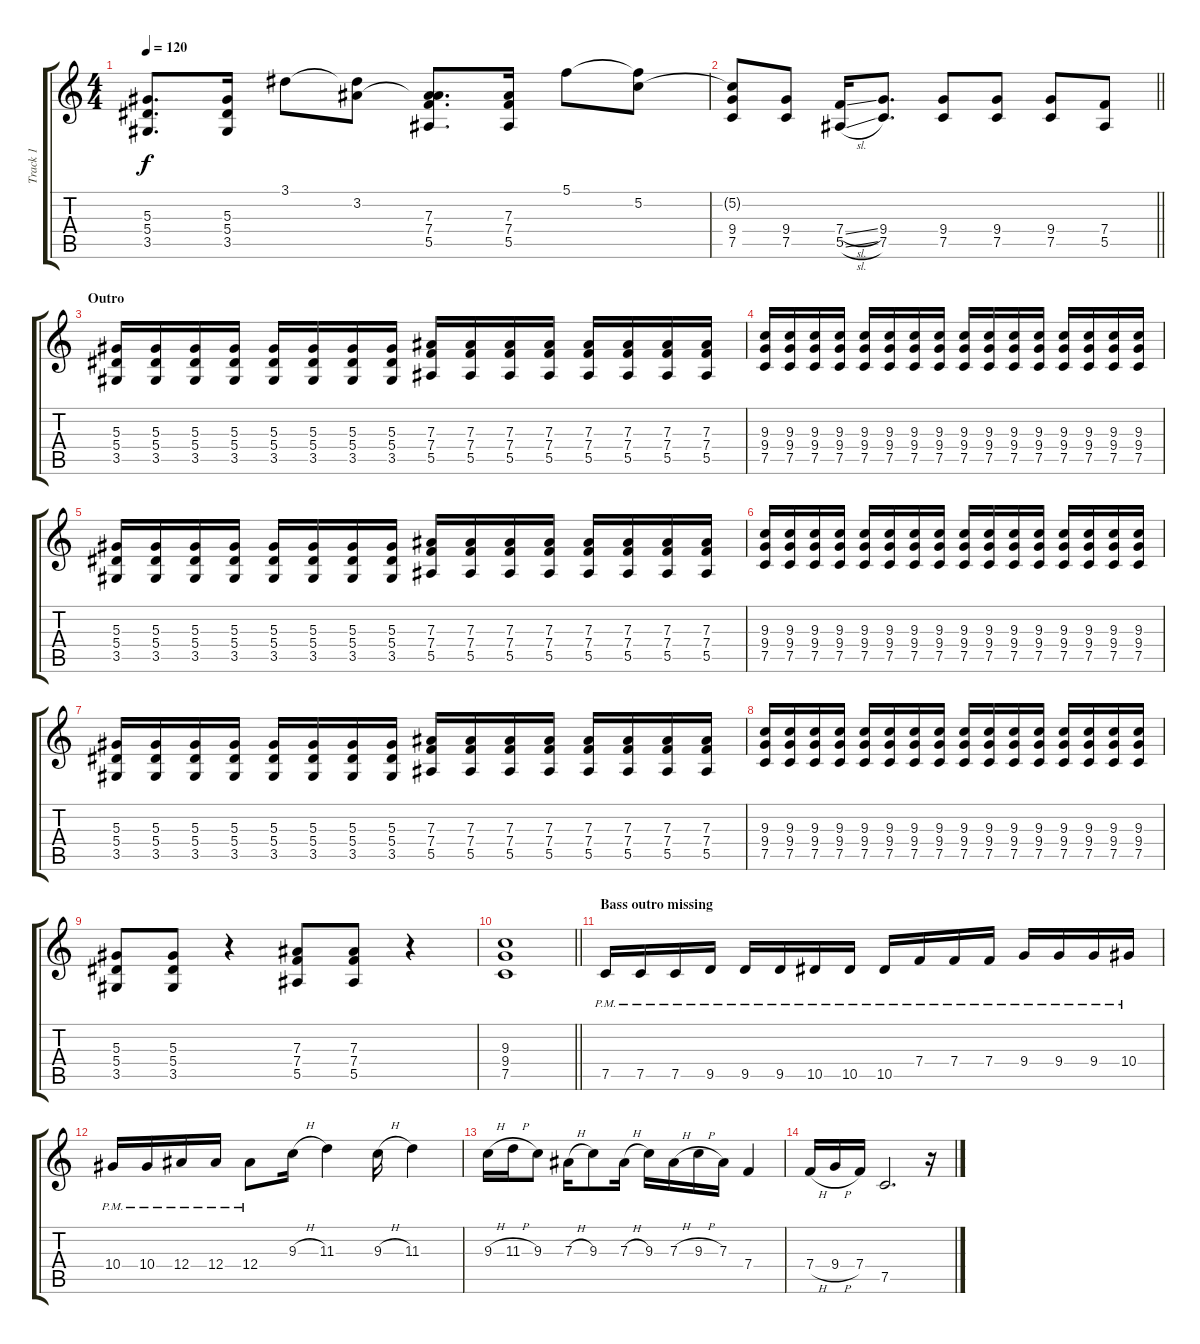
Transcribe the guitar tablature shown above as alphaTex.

\track ("Track 1" "Track 1") {instrument distortionguitar}
\staff {score tabs}
\tuning (C4 G3 Eb3 Bb2 F2 C2) {hide}
\ts (4 4)
\tempo 120
\clef g2
\ks c
(5.3 5.4 3.5).8{d dy f} (5.3 5.4 3.5).16 3.1.8 (3.1{t} 3.2).8 (3.2{t} 7.3 7.4 5.5).8{d} (7.3 7.4 5.5).16 5.1.8 (5.1{t} 5.2).8 |
\barLineRight lightlight
(5.2{t} 9.4 7.5).8 (9.4 7.5).8 (7.4{sl} 5.5{sl}).16 (9.4 7.5).8{d} (9.4 7.5).8 (9.4 7.5).8 (9.4 7.5).8 (7.4 5.5).8 |
\section ("" "Outro")
(5.3 5.4 3.5).16 (5.3 5.4 3.5).16 (5.3 5.4 3.5).16 (5.3 5.4 3.5).16 (5.3 5.4 3.5).16 (5.3 5.4 3.5).16 (5.3 5.4 3.5).16 (5.3 5.4 3.5).16 (7.3 7.4 5.5).16 (7.3 7.4 5.5).16 (7.3 7.4 5.5).16 (7.3 7.4 5.5).16 (7.3 7.4 5.5).16 (7.3 7.4 5.5).16 (7.3 7.4 5.5).16 (7.3 7.4 5.5).16 |
(9.3 9.4 7.5).16 (9.3 9.4 7.5).16 (9.3 9.4 7.5).16 (9.3 9.4 7.5).16 (9.3 9.4 7.5).16 (9.3 9.4 7.5).16 (9.3 9.4 7.5).16 (9.3 9.4 7.5).16 (9.3 9.4 7.5).16 (9.3 9.4 7.5).16 (9.3 9.4 7.5).16 (9.3 9.4 7.5).16 (9.3 9.4 7.5).16 (9.3 9.4 7.5).16 (9.3 9.4 7.5).16 (9.3 9.4 7.5).16 |
(5.3 5.4 3.5).16 (5.3 5.4 3.5).16 (5.3 5.4 3.5).16 (5.3 5.4 3.5).16 (5.3 5.4 3.5).16 (5.3 5.4 3.5).16 (5.3 5.4 3.5).16 (5.3 5.4 3.5).16 (7.3 7.4 5.5).16 (7.3 7.4 5.5).16 (7.3 7.4 5.5).16 (7.3 7.4 5.5).16 (7.3 7.4 5.5).16 (7.3 7.4 5.5).16 (7.3 7.4 5.5).16 (7.3 7.4 5.5).16 |
(9.3 9.4 7.5).16 (9.3 9.4 7.5).16 (9.3 9.4 7.5).16 (9.3 9.4 7.5).16 (9.3 9.4 7.5).16 (9.3 9.4 7.5).16 (9.3 9.4 7.5).16 (9.3 9.4 7.5).16 (9.3 9.4 7.5).16 (9.3 9.4 7.5).16 (9.3 9.4 7.5).16 (9.3 9.4 7.5).16 (9.3 9.4 7.5).16 (9.3 9.4 7.5).16 (9.3 9.4 7.5).16 (9.3 9.4 7.5).16 |
(5.3 5.4 3.5).16 (5.3 5.4 3.5).16 (5.3 5.4 3.5).16 (5.3 5.4 3.5).16 (5.3 5.4 3.5).16 (5.3 5.4 3.5).16 (5.3 5.4 3.5).16 (5.3 5.4 3.5).16 (7.3 7.4 5.5).16 (7.3 7.4 5.5).16 (7.3 7.4 5.5).16 (7.3 7.4 5.5).16 (7.3 7.4 5.5).16 (7.3 7.4 5.5).16 (7.3 7.4 5.5).16 (7.3 7.4 5.5).16 |
(9.3 9.4 7.5).16 (9.3 9.4 7.5).16 (9.3 9.4 7.5).16 (9.3 9.4 7.5).16 (9.3 9.4 7.5).16 (9.3 9.4 7.5).16 (9.3 9.4 7.5).16 (9.3 9.4 7.5).16 (9.3 9.4 7.5).16 (9.3 9.4 7.5).16 (9.3 9.4 7.5).16 (9.3 9.4 7.5).16 (9.3 9.4 7.5).16 (9.3 9.4 7.5).16 (9.3 9.4 7.5).16 (9.3 9.4 7.5).16 |
(5.3 5.4 3.5).8 (5.3 5.4 3.5).8 r.4 (7.3 7.4 5.5).8 (7.3 7.4 5.5).8 r.4 |
\barLineRight lightlight
(9.3 9.4 7.5).1 |
\section ("" "Bass outro missing")
7.5{pm}.16 7.5{pm}.16 7.5{pm}.16 9.5{pm}.16 9.5{pm}.16 9.5{pm}.16 10.5{pm}.16 10.5{pm}.16 10.5{pm}.16 7.4{pm}.16 7.4{pm}.16 7.4{pm}.16 9.4{pm}.16 9.4{pm}.16 9.4{pm}.16 10.4{pm}.16 |
10.4{pm}.16 10.4{pm}.16 12.4{pm}.16 12.4{pm}.16 12.4{pm}.8 9.3{h}.16 11.3.4 9.3{h}.16 11.3.4 |
9.3{h}.16 11.3{h}.16 9.3.8 7.3{h}.16 9.3.8 7.3{h}.16 9.3.16 7.3{h}.16 9.3{h}.16 7.3.16 7.4.4 |
7.4{h}.16 9.4{h}.16 7.4.16 7.5.2{d} r.16
